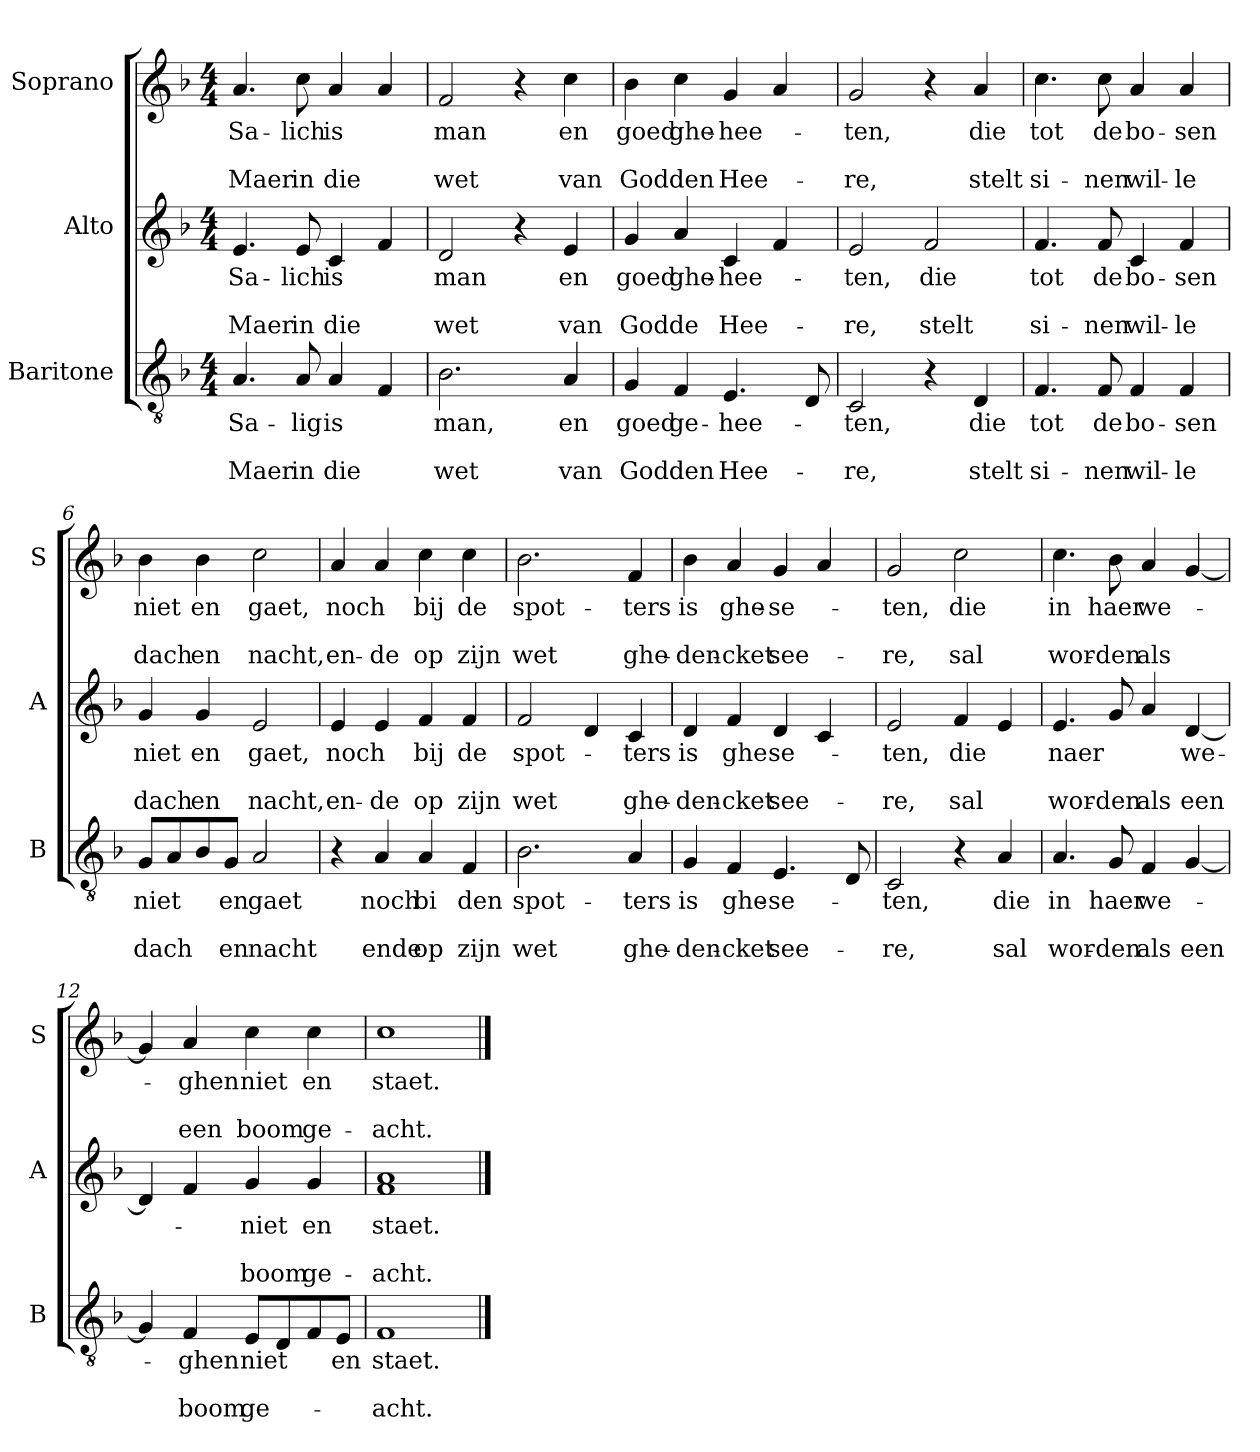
**kern	**text	**text	**text	**kern	**text	**text	**text	**kern	**text	**text	**text
*part3	*part3	*part3	*part3	*part2	*part2	*part2	*part2	*part1	*part1	*part1	*part1
*staff3	*staff3	*staff3	*staff3	*staff2	*staff2	*staff2	*staff2	*staff1	*staff1	*staff1	*staff1
*I"Baritone	*	*	*	*I"Alto	*	*	*	*I"Soprano	*	*	*
*I'B	*	*	*	*I'A	*	*	*	*I'S	*	*	*
*clefGv2	*	*	*	*clefG2	*	*	*	*clefG2	*	*	*
*k[b-]	*	*	*	*k[b-]	*	*	*	*k[b-]	*	*	*
*F:	*	*	*	*F:	*	*	*	*F:	*	*	*
*M4/4	*	*	*	*M4/4	*	*	*	*M4/4	*	*	*
=1	=1	=1	=1	=1	=1	=1	=1	=1	=1	=1	=1
!	!LO:LY:b	!	!LO:LY:b	!	!LO:LY:b	!	!LO:LY:b	!	!LO:LY:b	!	!LO:LY:b
4.A/	Sa-	.	Maer	4.e/	Sa-	.	Maer	4.a/	Sa-	.	Maer
!	!LO:LY:b	!	!LO:LY:b	!	!LO:LY:b	!	!LO:LY:b	!	!LO:LY:b	!	!LO:LY:b
8A/	-lig	.	in	8e/	-lich	.	in	8cc\	-lich	.	in
!	!LO:LY:b	!	!LO:LY:b	!	!LO:LY:b	!	!LO:LY:b	!	!LO:LY:b	!	!LO:LY:b
4A/	is	.	die	4c/	is	.	die	4a/	is	.	die
4F/	.	.	.	4f/	.	.	.	4a/	.	.	.
=2	=2	=2	=2	=2	=2	=2	=2	=2	=2	=2	=2
!	!LO:LY:b	!	!LO:LY:b	!	!LO:LY:b	!	!LO:LY:b	!	!LO:LY:b	!	!LO:LY:b
2.B-\	man,	.	wet	2d/	man	.	wet	2f/	man	.	wet
.	.	.	.	4r	.	.	.	4r	.	.	.
!	!LO:LY:b	!	!LO:LY:b	!	!LO:LY:b	!	!LO:LY:b	!	!LO:LY:b	!	!LO:LY:b
4A/	en	.	van	4e/	en	.	van	4cc\	en	.	van
=3	=3	=3	=3	=3	=3	=3	=3	=3	=3	=3	=3
!	!LO:LY:b	!	!LO:LY:b	!	!LO:LY:b	!	!LO:LY:b	!	!LO:LY:b	!	!LO:LY:b
4G/	goed	.	God	4g/	goed	.	God	4b-\	goed	.	God
!	!LO:LY:b	!	!LO:LY:b	!	!LO:LY:b	!	!LO:LY:b	!	!LO:LY:b	!	!LO:LY:b
4F/	ge-	.	den	4a/	ghe-	.	de	4cc\	ghe-	.	den
!	!LO:LY:b	!	!LO:LY:b	!	!LO:LY:b	!	!LO:LY:b	!	!LO:LY:b	!	!LO:LY:b
4.E/	-hee-	.	Hee-	4c/	-hee-	.	Hee-	4g/	-hee-	.	Hee-
.	.	.	.	4f/	.	.	.	4a/	.	.	.
8D/	.	.	.	.	.	.	.	.	.	.	.
=4	=4	=4	=4	=4	=4	=4	=4	=4	=4	=4	=4
!	!LO:LY:b	!	!LO:LY:b	!	!LO:LY:b	!	!LO:LY:b	!	!LO:LY:b	!	!LO:LY:b
2C/	-ten,	.	-re,	2e/	-ten,	.	-re,	2g/	-ten,	.	-re,
!	!	!	!	!	!LO:LY:b	!	!LO:LY:b	!	!	!	!
4r	.	.	.	2f/	die	.	stelt	4r	.	.	.
!	!LO:LY:b	!	!LO:LY:b	!	!	!	!	!	!LO:LY:b	!	!LO:LY:b
4D/	die	.	stelt	.	.	.	.	4a/	die	.	stelt
!!LO:LB:g=z
=5	=5	=5	=5	=5	=5	=5	=5	=5	=5	=5	=5
!	!LO:LY:b	!	!LO:LY:b	!	!LO:LY:b	!	!LO:LY:b	!	!LO:LY:b	!	!LO:LY:b
4.F/	tot	.	si-	4.f/	tot	.	si-	4.cc\	tot	.	si-
!	!LO:LY:b	!	!LO:LY:b	!	!LO:LY:b	!	!LO:LY:b	!	!LO:LY:b	!	!LO:LY:b
8F/	de	.	-nen	8f/	de	.	-nen	8cc\	de	.	-nen
!	!LO:LY:b	!	!LO:LY:b	!	!LO:LY:b	!	!LO:LY:b	!	!LO:LY:b	!	!LO:LY:b
4F/	bo-	.	wil-	4c/	bo-	.	wil-	4a/	bo-	.	wil-
!	!LO:LY:b	!	!LO:LY:b	!	!LO:LY:b	!	!LO:LY:b	!	!LO:LY:b	!	!LO:LY:b
4F/	-sen	.	-le	4f/	-sen	.	-le	4a/	-sen	.	-le
=6	=6	=6	=6	=6	=6	=6	=6	=6	=6	=6	=6
!	!LO:LY:b	!	!LO:LY:b	!	!LO:LY:b	!	!LO:LY:b	!	!LO:LY:b	!	!LO:LY:b
8G/L	niet	.	dach	4g/	niet	.	dach	4b-\	niet	.	dach
8A/	.	.	.	.	.	.	.	.	.	.	.
!	!	!	!	!	!LO:LY:b	!	!LO:LY:b	!	!LO:LY:b	!	!LO:LY:b
8B-/	.	.	.	4g/	en	.	en	4b-\	en	.	en
!	!LO:LY:b	!	!LO:LY:b	!	!	!	!	!	!	!	!
8G/J	en	.	en	.	.	.	.	.	.	.	.
!	!LO:LY:b	!	!LO:LY:b	!	!LO:LY:b	!	!LO:LY:b	!	!LO:LY:b	!	!LO:LY:b
2A/	gaet	.	nacht	2e/	gaet,	.	nacht,	2cc\	gaet,	.	nacht,
=7	=7	=7	=7	=7	=7	=7	=7	=7	=7	=7	=7
!	!	!	!	!	!LO:LY:b	!	!LO:LY:b	!	!LO:LY:b	!	!LO:LY:b
4r	.	.	.	4e/	noch	.	en-	4a/	noch	.	en-
!	!LO:LY:b	!	!LO:LY:b	!	!	!	!LO:LY:b	!	!	!	!LO:LY:b
4A/	noch	.	ende	4e/	.	.	-de	4a/	.	.	-de
!	!LO:LY:b	!	!LO:LY:b	!	!LO:LY:b	!	!LO:LY:b	!	!LO:LY:b	!	!LO:LY:b
4A/	bi	.	op	4f/	bij	.	op	4cc\	bij	.	op
!	!LO:LY:b	!	!LO:LY:b	!	!LO:LY:b	!	!LO:LY:b	!	!LO:LY:b	!	!LO:LY:b
4F/	den	.	zijn	4f/	de	.	zijn	4cc\	de	.	zijn
=8	=8	=8	=8	=8	=8	=8	=8	=8	=8	=8	=8
!	!LO:LY:b	!	!LO:LY:b	!	!LO:LY:b	!	!LO:LY:b	!	!LO:LY:b	!	!LO:LY:b
2.B-\	spot-	.	wet	2f/	spot-	.	wet	2.b-\	spot-	.	wet
.	.	.	.	4d/	.	.	.	.	.	.	.
!	!LO:LY:b	!	!LO:LY:b	!	!LO:LY:b	!	!LO:LY:b	!	!LO:LY:b	!	!LO:LY:b
4A/	-ters	.	ghe-	4c/	-ters	.	ghe-	4f/	-ters	.	ghe-
!!LO:LB:g=z
=9	=9	=9	=9	=9	=9	=9	=9	=9	=9	=9	=9
!	!LO:LY:b	!	!LO:LY:b	!	!LO:LY:b	!	!LO:LY:b	!	!LO:LY:b	!	!LO:LY:b
4G/	is	.	-den-	4d/	is	.	-den-	4b-\	is	.	-den-
!	!LO:LY:b	!	!LO:LY:b	!	!LO:LY:b	!	!LO:LY:b	!	!LO:LY:b	!	!LO:LY:b
4F/	ghe-	.	-cket	4f/	ghe	.	-cket	4a/	ghe-	.	-cket
!	!LO:LY:b	!	!LO:LY:b	!	!LO:LY:b	!	!LO:LY:b	!	!LO:LY:b	!	!LO:LY:b
4.E/	-se-	.	see-	4d/	se-	.	see-	4g/	-se-	.	see-
.	.	.	.	4c/	.	.	.	4a/	.	.	.
8D/	.	.	.	.	.	.	.	.	.	.	.
=10	=10	=10	=10	=10	=10	=10	=10	=10	=10	=10	=10
!	!LO:LY:b	!	!LO:LY:b	!	!LO:LY:b	!	!LO:LY:b	!	!LO:LY:b	!	!LO:LY:b
2C/	-ten,	.	-re,	2e/	-ten,	.	-re,	2g/	-ten,	.	-re,
!	!	!	!	!	!LO:LY:b	!	!LO:LY:b	!	!LO:LY:b	!	!LO:LY:b
4r	.	.	.	4f/	die	.	sal	2cc\	die	.	sal
!	!LO:LY:b	!	!LO:LY:b	!	!	!	!	!	!	!	!
4A/	die	.	sal	4e/	.	.	.	.	.	.	.
=11	=11	=11	=11	=11	=11	=11	=11	=11	=11	=11	=11
!	!LO:LY:b	!	!LO:LY:b	!	!LO:LY:b	!	!LO:LY:b	!	!LO:LY:b	!	!LO:LY:b
4.A/	in	.	wor-	4.e/	naer	.	wor-	4.cc\	in	.	wor-
!	!LO:LY:b	!	!LO:LY:b	!	!	!	!LO:LY:b	!	!LO:LY:b	!	!LO:LY:b
8G/	haer	.	-den	8g/	.	.	-den	8b-\	haer	.	-den
!	!LO:LY:b	!	!LO:LY:b	!	!	!	!LO:LY:b	!	!LO:LY:b	!	!LO:LY:b
4F/	we-	.	als	4a/	.	.	als	4a/	we-	.	als
!	!	!	!LO:LY:b	!	!LO:LY:b	!	!LO:LY:b	!	!	!	!
[4G/	.	.	een	[4d/	we-	.	een	[4g/	.	.	.
=12	=12	=12	=12	=12	=12	=12	=12	=12	=12	=12	=12
4G/]	.	.	.	4d/]	.	.	.	4g/]	.	.	.
!	!LO:LY:b	!	!LO:LY:b	!	!	!	!	!	!LO:LY:b	!	!LO:LY:b
4F/	-ghen	.	boom	4f/	.	.	.	4a/	-ghen	.	een
!	!LO:LY:b	!	!LO:LY:b	!	!LO:LY:b	!	!LO:LY:b	!	!LO:LY:b	!	!LO:LY:b
8E/L	niet	.	ge-	4g/	niet	.	boom	4cc\	niet	.	boom
8D/	.	.	.	.	.	.	.	.	.	.	.
!	!	!	!	!	!LO:LY:b	!	!LO:LY:b	!	!LO:LY:b	!	!LO:LY:b
8F/	.	.	.	4g/	en	.	ge-	4cc\	en	.	ge-
!	!LO:LY:b	!	!	!	!	!	!	!	!	!	!
8E/J	en	.	.	.	.	.	.	.	.	.	.
=13	=13	=13	=13	=13	=13	=13	=13	=13	=13	=13	=13
!	!LO:LY:b	!	!LO:LY:b	!	!LO:LY:b	!	!LO:LY:b	!	!LO:LY:b	!	!LO:LY:b
1F	staet.	.	-acht.	1f 1a	staet.	.	-acht.	1cc	staet.	.	-acht.
==	==	==	==	==	==	==	==	==	==	==	==
*-	*-	*-	*-	*-	*-	*-	*-	*-	*-	*-	*-
